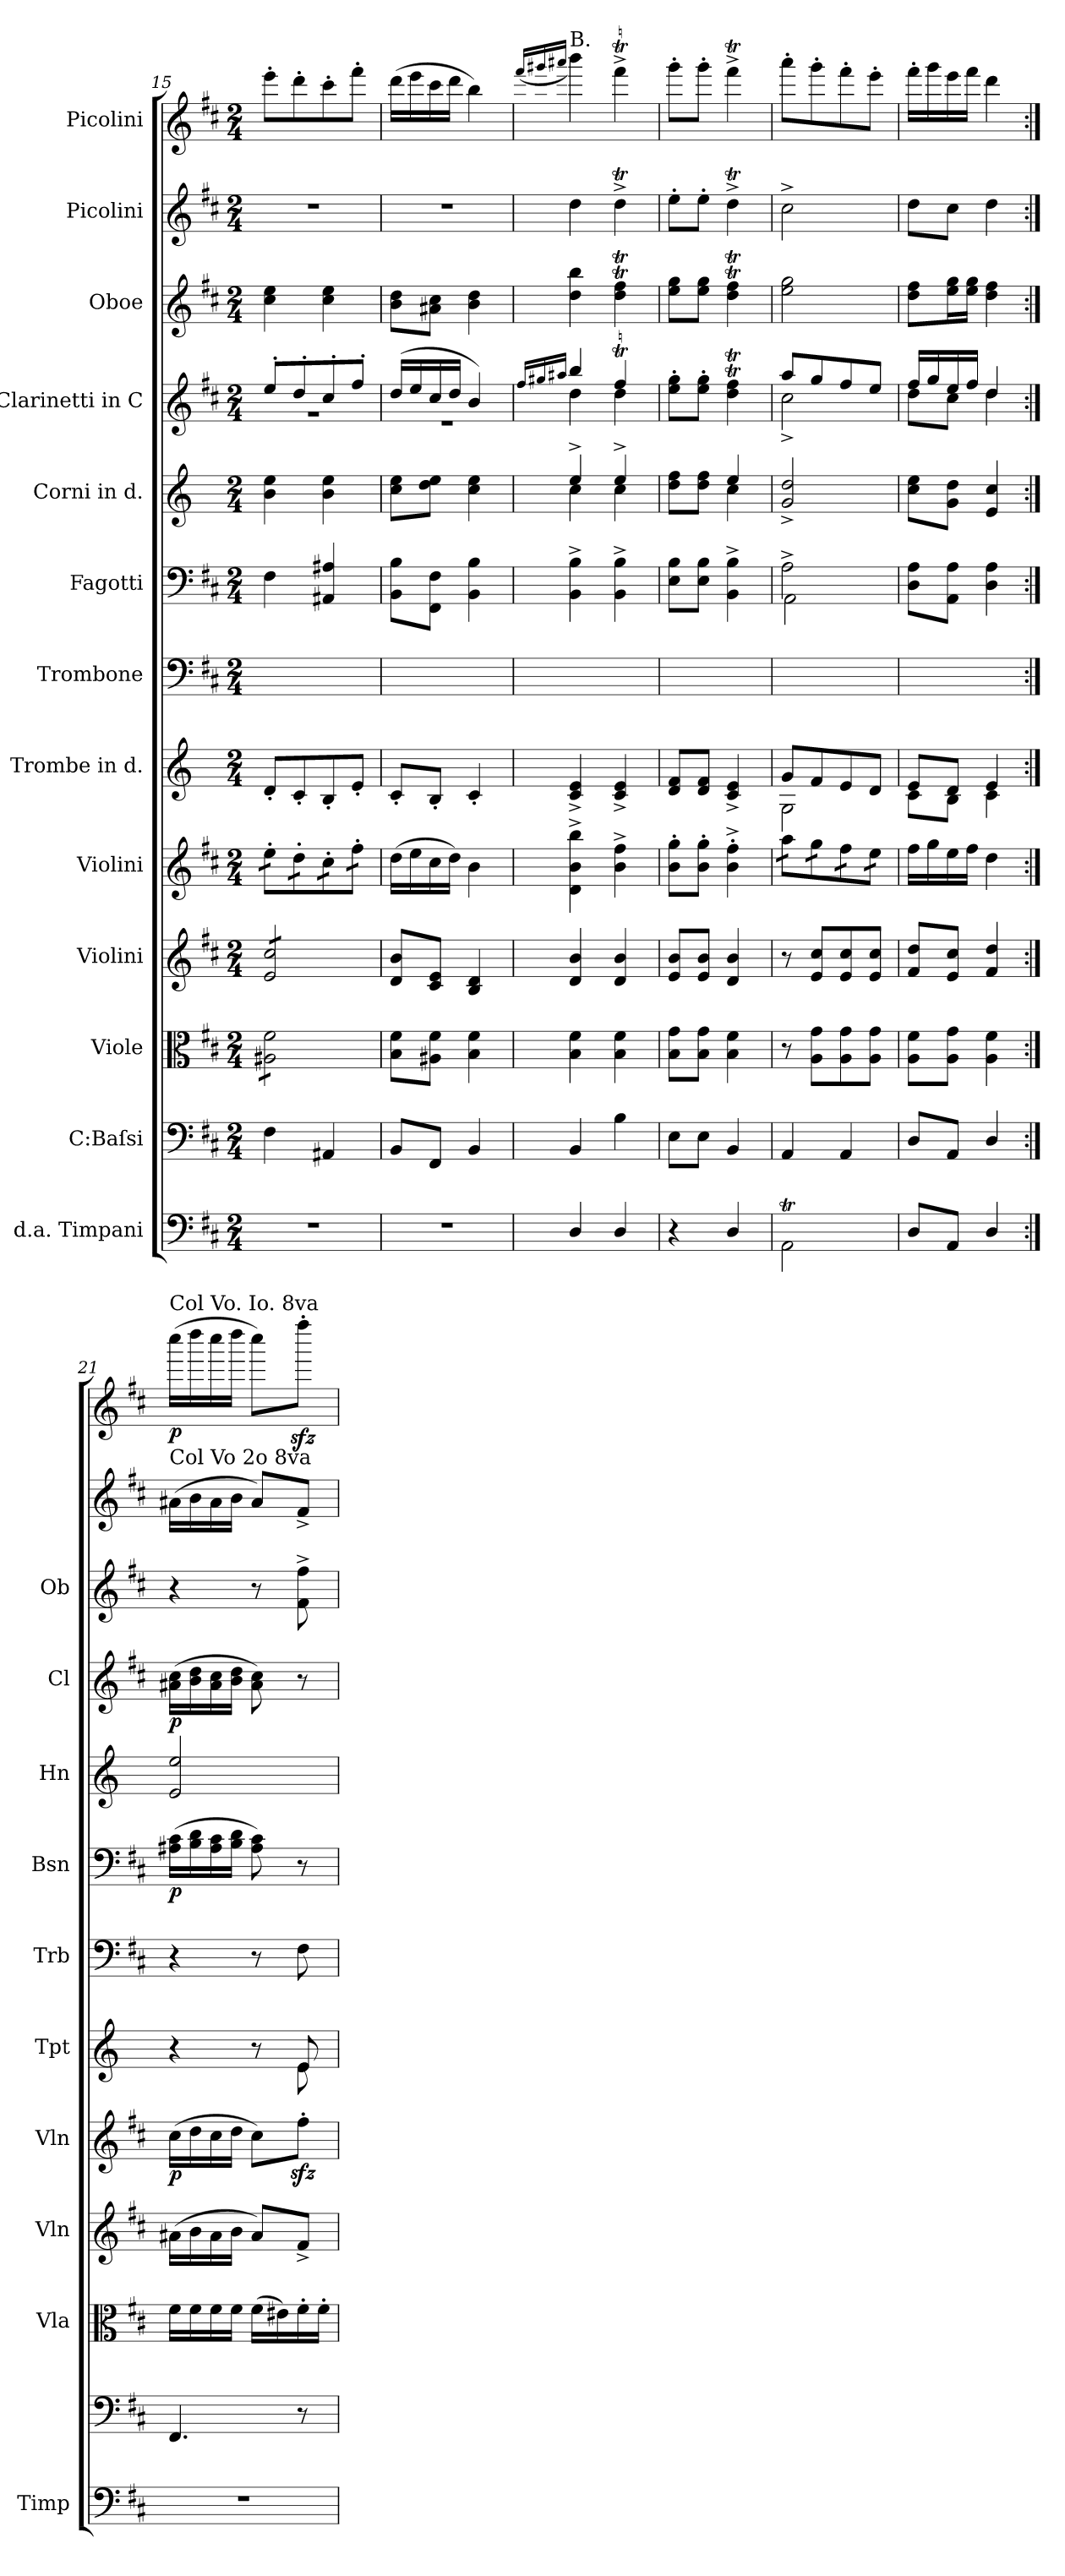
**kern	**kern	**kern	**kern	**kern	**dynam	**kern	**kern	**kern	**dynam	**kern	**kern	**dynam	**kern	**kern	**kern	**dynam
*part13	*part12	*part11	*part10	*part9	*part9	*part8	*part7	*part6	*part6	*part5	*part4	*part4	*part3	*part2	*part1	*part1
*staff13	*staff12	*staff11	*staff10	*staff9	*staff9	*staff8	*staff7	*staff6	*staff6	*staff5	*staff4	*staff4	*staff3	*staff2	*staff1	*staff1
*I"d.a. Timpani	*I"C:Baſsi	*I"Viole	*I"Violini	*I"Violini	*	*I"Trombe in d.	*I"Trombone	*I"Fagotti	*	*I"Corni in d.	*I"Clarinetti in C	*	*I"Oboe	*I"Picolini	*I"Picolini	*
*I'Timp	*	*I'Vla	*I'Vln	*I'Vln	*	*I'Tpt	*I'Trb	*I'Bsn	*	*I'Hn	*I'Cl	*	*I'Ob	*	*	*
*clefF4	*clefF4	*clefC3	*clefG2	*clefG2	*	*clefG2	*clefF4	*clefF4	*	*clefG2	*clefG2	*	*clefG2	*clefG2	*clefG2	*
*	*	*	*	*	*	*ITrd-1c-2	*	*	*	*ITrd-1c-2	*	*	*	*ITrd-8c-12	*ITrd-8c-12	*
*k[f#c#]	*k[f#c#]	*k[f#c#]	*k[f#c#]	*k[f#c#]	*	*k[f#c#]	*k[f#c#]	*k[f#c#]	*	*k[f#c#]	*k[f#c#]	*	*k[f#c#]	*k[f#c#]	*k[f#c#]	*
*b:	*b:	*b:	*b:	*b:	*	*b:	*b:	*b:	*	*b:	*b:	*	*b:	*b:	*b:	*
*M2/4	*M2/4	*M2/4	*M2/4	*M2/4	*	*M2/4	*M2/4	*M2/4	*	*M2/4	*M2/4	*	*M2/4	*M2/4	*M2/4	*
=15	=15	=15	=15	=15	=15	=15	=15	=15	=15	=15	=15	=15	=15	=15	=15	=15
*	*	*	*	*	*	*	*	*	*	*	*^	*	*	*	*	*
*	*	*tremolo	*	*	*	*	*	*	*	*	*	*	*	*	*	*	*
*	*	*	*tremolo	*	*	*	*	*	*	*	*	*	*	*	*	*	*
*	*	*	*	*tremolo	*	*	*	*	*	*	*	*	*	*	*	*	*
2r	4F#\	8A#X\ 8f#\L	8e/ 8cc#/L	16ee'\LL	.	8e'/L	4F#\yy	4F#\	.	4cc#\ 4ff#\	8ee'/L	2r	.	4cc#\ 4ee\	2r	8eeee'\L	.
.	.	.	.	16ee'\	.	.	.	.	.	.	.	.	.	.	.	.	.
.	.	8A#X\ 8f#\	8e/ 8cc#/	16dd'\	.	8d'/	.	.	.	.	8dd'/	.	.	.	.	8dddd'\	.
.	.	.	.	16dd'\	.	.	.	.	.	.	.	.	.	.	.	.	.
.	4AA#X/	8A#X\ 8f#\	8e/ 8cc#/	16cc#'\	.	8c#'/	4AA#X/yy	4AA#X/ 4A#X/	.	4cc#\ 4ff#\	8cc#'/	.	.	4cc#\ 4ee\	.	8cccc#'\	.
.	.	.	.	16cc#'\	.	.	.	.	.	.	.	.	.	.	.	.	.
.	.	8A#X\ 8f#\J	8e/ 8cc#/J	16ff#'\	.	8f#'/J	.	.	.	.	8ff#'/J	.	.	.	.	8ffff#'\J	.
*	*	*	*Xtremolo	*	*	*	*	*	*	*	*	*	*	*	*	*	*
*	*	*Xtremolo	*	*	*	*	*	*	*	*	*	*	*	*	*	*	*
.	.	.	.	16ff#'\JJ	.	.	.	.	.	.	.	.	.	.	.	.	.
*	*	*	*	*Xtremolo	*	*	*	*	*	*	*	*	*	*	*	*	*
=16	=16	=16	=16	=16	=16	=16	=16	=16	=16	=16	=16	=16	=16	=16	=16	=16	=16
2r	8BB/L	8B\ 8f#\L	8d/ 8b/L	(16dd\LL	.	8d'/L	8BB/Lyy	8BB\ 8B\L	.	8dd\ 8ff#\L	(16dd/LL	2r	.	8b\ 8dd\L	2r	(16dddd\LL	.
.	.	.	.	16ee\	.	.	.	.	.	.	16ee/	.	.	.	.	16eeee\	.
.	8FF#/J	8A#X\ 8f#\J	8c#/ 8e/J	16cc#\	.	8c#'/J	8FF#/Jyy	8FF#\ 8F#\J	.	8ee\ 8ff#\J	16cc#/	.	.	8a#X\ 8cc#\J	.	16cccc#\	.
.	.	.	.	16dd\JJ)	.	.	.	.	.	.	16dd/JJ	.	.	.	.	16dddd\JJ	.
.	4BB/	4B\ 4f#\	4B/ 4d/	4b\	.	4d'/	4BB/yy	4BB\ 4B\	.	4dd\ 4ff#\	4b/)	.	.	4b\ 4dd\	.	4bbb\)	.
=17	=17	=17	=17	=17	=17	=17	=17	=17	=17	=17	=17	=17	=17	=17	=17	=17	=17
.	.	.	.	.	.	.	.	.	.	.	16qqff#/LL	.	.	.	.	(16qqffff#/LL	.
.	.	.	.	.	.	.	.	.	.	.	16qqgg#X/	.	.	.	.	16qqgggg#X/	.
.	.	.	.	.	.	.	.	.	.	.	16qqaa#X/JJ	.	.	.	.	16qqaaaa#X/JJ	.
*	*	*	*	*	*	*	*	*	*	*^	*	*	*	*	*	*	*
!	!	!	!	!	!	!	!	!	!	!	!	!	!	!	!	!	!LO:TX:a:t=B.	!
4D/	4BB/	4B\ 4f#\	4d/ 4b/	4d^<\ 4b^<\ 4bb^<\	.	4d^>/ 4f#^>/	4BB/yy	4BB^<\ 4B^<\	.	4ff#^</	4dd\	4bb/	4dd\	.	4dd\ 4bb\	4ddd\	4bbbb\)	.
4D/	4B\	4B\ 4f#\	4d/ 4b/	4b^<\ 4ff#^<\	.	4d^>/ 4f#^>/	4B\yy	4BB^<\ 4B^<\	.	4ff#^</	4dd\	4ff#t/	4dd\	.	4ddT\ 4ff#T\	4dddT^<\	4ffff#t^<\	.
*	*	*	*	*	*	*	*	*	*	*	*	*v	*v	*	*	*	*	*
=18	=18	=18	=18	=18	=18	=18	=18	=18	=18	=18	=18	=18	=18	=18	=18	=18	=18
4r	8E\L	8B\ 8g\L	8e/ 8b/L	8b'\ 8gg'\L	.	8e/ 8g/L	8E\Lyy	8E\ 8B\L	.	8ee\ 8gg\L	4ryy	8ee'\ 8gg'\L	.	8ee\ 8gg\L	8eee'\L	8gggg'\L	.
.	8E\J	8B\ 8g\J	8e/ 8b/J	8b'\ 8gg'\J	.	8e/ 8g/J	8E\Jyy	8E\ 8B\J	.	8ee\ 8gg\J	.	8ee'\ 8gg'\J	.	8ee\ 8gg\J	8eee'\J	8gggg'\J	.
4D/	4BB/	4B\ 4f#\	4d/ 4b/	4b'^<\ 4ff#'^<\	.	4d^>/ 4f#^>/	4BB/yy	4BB^<\ 4B^<\	.	4ff#/	4dd\	4ddT\ 4ff#T\	.	4ddT\ 4ff#T\	4dddT^<\	4ffff#t^<\	.
*	*	*	*	*	*	*	*	*	*	*v	*v	*	*	*	*	*	*
=19	=19	=19	=19	=19	=19	=19	=19	=19	=19	=19	=19	=19	=19	=19	=19	=19
*	*	*	*	*	*	*^	*	*^	*	*	*^	*	*	*	*	*
*	*	*	*	*tremolo	*	*	*	*	*	*	*	*	*	*	*	*	*	*	*
2AAT\	4AA/	8r	8r	16aa\LL	.	8a/L	2A\	4AA/yy	2A^<\	2AA\	.	2a^/ 2ee^/	8aa/L	2cc#^\	.	2ee\ 2gg\	2ccc#^<\	8aaaa'\L	.
.	.	.	.	16aa\	.	.	.	.	.	.	.	.	.	.	.	.	.	.	.
.	.	8A\ 8g\L	8e/ 8cc#/L	16gg\	.	8g/	.	.	.	.	.	.	8gg/	.	.	.	.	8gggg'\	.
.	.	.	.	16gg\	.	.	.	.	.	.	.	.	.	.	.	.	.	.	.
.	4AA/	8A\ 8g\	8e/ 8cc#/	16ff#\	.	8f#/	.	4AA/yy	.	.	.	.	8ff#/	.	.	.	.	8ffff#'\	.
.	.	.	.	16ff#\	.	.	.	.	.	.	.	.	.	.	.	.	.	.	.
.	.	8A\ 8g\J	8e/ 8cc#/J	16ee\	.	8e/J	.	.	.	.	.	.	8ee/J	.	.	.	.	8eeee'\J	.
.	.	.	.	16ee\JJ	.	.	.	.	.	.	.	.	.	.	.	.	.	.	.
*	*	*	*	*Xtremolo	*	*	*	*	*	*	*	*	*	*	*	*	*	*	*
*	*	*	*	*	*	*	*	*	*v	*v	*	*	*	*	*	*	*	*	*
=20	=20	=20	=20	=20	=20	=20	=20	=20	=20	=20	=20	=20	=20	=20	=20	=20	=20	=20
8D/L	8D/L	8A\ 8f#\L	8f#/ 8dd/L	16ff#\LL	.	8f#/L	8d\L	8D/Lyy	8D\ 8A\L	.	8dd\ 8ff#\L	16ff#/LL	8dd\L	.	8dd\ 8ff#\L	8ddd\L	16ffff#'\LL	.
.	.	.	.	16gg\	.	.	.	.	.	.	.	16gg/	.	.	.	.	16gggg\	.
8AA/J	8AA/J	8A\ 8g\J	8e/ 8cc#/J	16ee\	.	8e/J	8c#\J	8AA/Jyy	8AA\ 8A\J	.	8a\ 8ee\J	16ee/	8cc#\J	.	16ee\ 16gg\L	8ccc#\J	16eeee\	.
.	.	.	.	16ff#\JJ	.	.	.	.	.	.	.	16ff#/JJ	.	.	16ee\ 16gg\JJ	.	16ffff#\JJ	.
4D/	4D/	4A\ 4f#\	4f#/ 4dd/	4dd\	.	4f#/	4d\	4D\yy	4D\ 4A\	.	4f#/ 4dd/	4dd/	4dd\	.	4dd\ 4ff#\	4ddd\	4dddd\	.
=21:|!	=21:|!	=21:|!	=21:|!	=21:|!	=21:|!	=21:|!	=21:|!	=21:|!	=21:|!	=21:|!	=21:|!	=21:|!	=21:|!	=21:|!	=21:|!	=21:|!	=21:|!	=21:|!
!	!	!	!	!	!	!	!	!	!	!	!	!	!	!	!	!	!LO:TX:a:t=Col Vo. Io. 8va	!
!	!	!	!	!	!	!	!	!	!	!	!	!	!	!	!	!LO:TX:a:t=Col Vo 2o 8va	!	!
*	*	*	*	*	*	*	*	*	*	*	*	*v	*v	*	*	*	*	*
2r	4.FF#/	16f#\LL	(16a#X\LL	(16cc#\LL	p	4r	4ryy	4r	(16A#X\ 16c#\LL	p	2f#/ 2ff#/	(16a#X\ 16cc#\LL	p	4r	(16aa#X\LL	(16ccccc#\LL	p
.	.	16f#\	16b\	16dd\	.	.	.	.	16B\ 16d\	.	.	16b\ 16dd\	.	.	16bb\	16ddddd\	.
.	.	16f#\	16a#\	16cc#\	.	.	.	.	16A#\ 16c#\	.	.	16a#\ 16cc#\	.	.	16aa#\	16ccccc#\	.
.	.	16f#\JJ	16b\JJ	16dd\JJ	.	.	.	.	16B\ 16d\JJ	.	.	16b\ 16dd\JJ	.	.	16bb\JJ	16ddddd\JJ	.
.	.	(16f#\LL	8a#/L)	8cc#\L)	.	8r	8ryy	8r	8A#\ 8c#\)	.	.	8a#\ 8cc#\)	.	8r	8aa#/L)	8ccccc#\L)	.
.	.	16e#X\)	.	.	.	.	.	.	.	.	.	.	.	.	.	.	.
.	8r	16f#'\	8f#^/J	8ff#zz'\J	.	8f#/	8f#\	8F#\	8r	.	.	8r	.	8f#^\ 8ff#^\	8ff#^/J	8fffff#zz'\J	.
.	.	16f#'\JJ	.	.	.	.	.	.	.	.	.	.	.	.	.	.	.
*	*	*	*	*	*	*v	*v	*	*	*	*	*	*	*	*	*	*
=	=	=	=	=	=	=	=	=	=	=	=	=	=	=	=	=
*-	*-	*-	*-	*-	*-	*-	*-	*-	*-	*-	*-	*-	*-	*-	*-	*-
